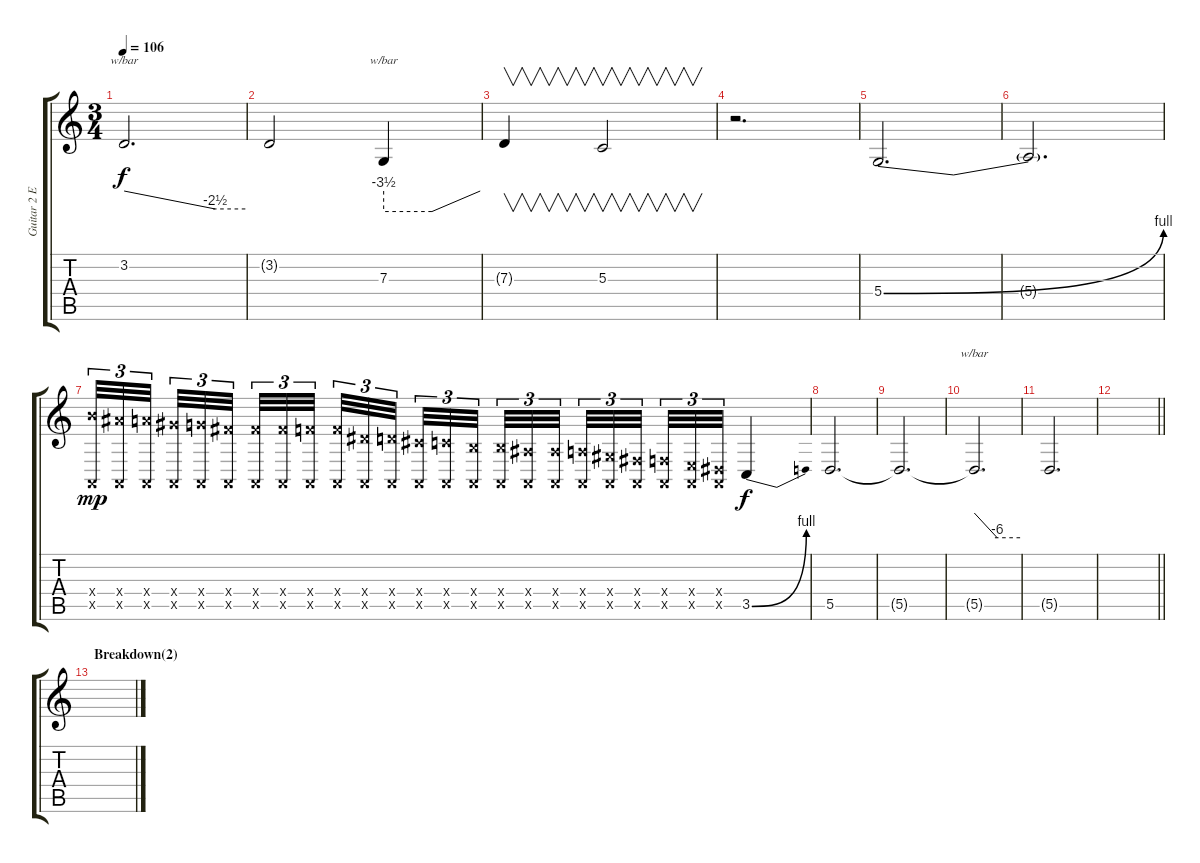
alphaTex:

\track ("Guitar 2 Effects" "Guitar 2 E") {instrument bagpipe}
\staff {score tabs}
\tuning (E4 B3 G3 D3 A2 E2) {hide}
\ts (3 4)
\tempo 106
\clef g2
\ks c
3.2.2{d tbe (custom default 0 0 45 -10 60 -10) dy f} |
3.2{t}.2 7.3.4{tbe (custom default 0 -14 30 -14 60 0)} |
7.3{t}.4{v} 5.3.2{v} |
r.2{d} |
5.4{be (bend 0 0 60 4)}.2{d} |
5.4{t}.2{d} |
(21.4{x} 0.5{x}).32{tu (3 2) dy mp} (20.4{x} 0.5{x}).32{tu (3 2)} (19.4{x} 0.5{x}).32{tu (3 2) beam splitsecondary} (18.4{x} 0.5{x}).32{tu (3 2)} (17.4{x} 0.5{x}).32{tu (3 2)} (16.4{x} 0.5{x}).32{tu (3 2) beam splitsecondary} (16.4{x} 0.5{x}).32{tu (3 2)} (16.4{x} 0.5{x}).32{tu (3 2)} (15.4{x} 0.5{x}).32{tu (3 2) beam splitsecondary} (15.4{x} 0.5{x}).32{tu (3 2)} (13.4{x} 0.5{x}).32{tu (3 2)} (12.4{x} 0.5{x}).32{tu (3 2)} (11.4{x} 0.5{x}).32{tu (3 2)} (10.4{x} 0.5{x}).32{tu (3 2)} (9.4{x} 0.5{x}).32{tu (3 2) beam splitsecondary} (9.4{x} 0.5{x}).32{tu (3 2)} (8.4{x} 0.5{x}).32{tu (3 2)} (8.4{x} 0.5{x}).32{tu (3 2) beam splitsecondary} (7.4{x} 0.5{x}).32{tu (3 2)} (6.4{x} 0.5{x}).32{tu (3 2)} (4.4{x} 0.5{x}).32{tu (3 2) beam splitsecondary} (3.4{x} 0.5{x}).32{tu (3 2)} (2.4{x} 0.5{x}).32{tu (3 2)} (1.4{x} 0.5{x}).32{tu (3 2)} 3.5{be (bend 0 0 60 4)}.4{dy f} |
5.5.2{d} |
5.5{t}.2{d} |
5.5{t}.2{d tbe (custom default 0 0 30 -24 60 -24)} |
5.5{t}.2{d} |
\barLineRight lightlight
|
\section ("" "Breakdown(2)")
